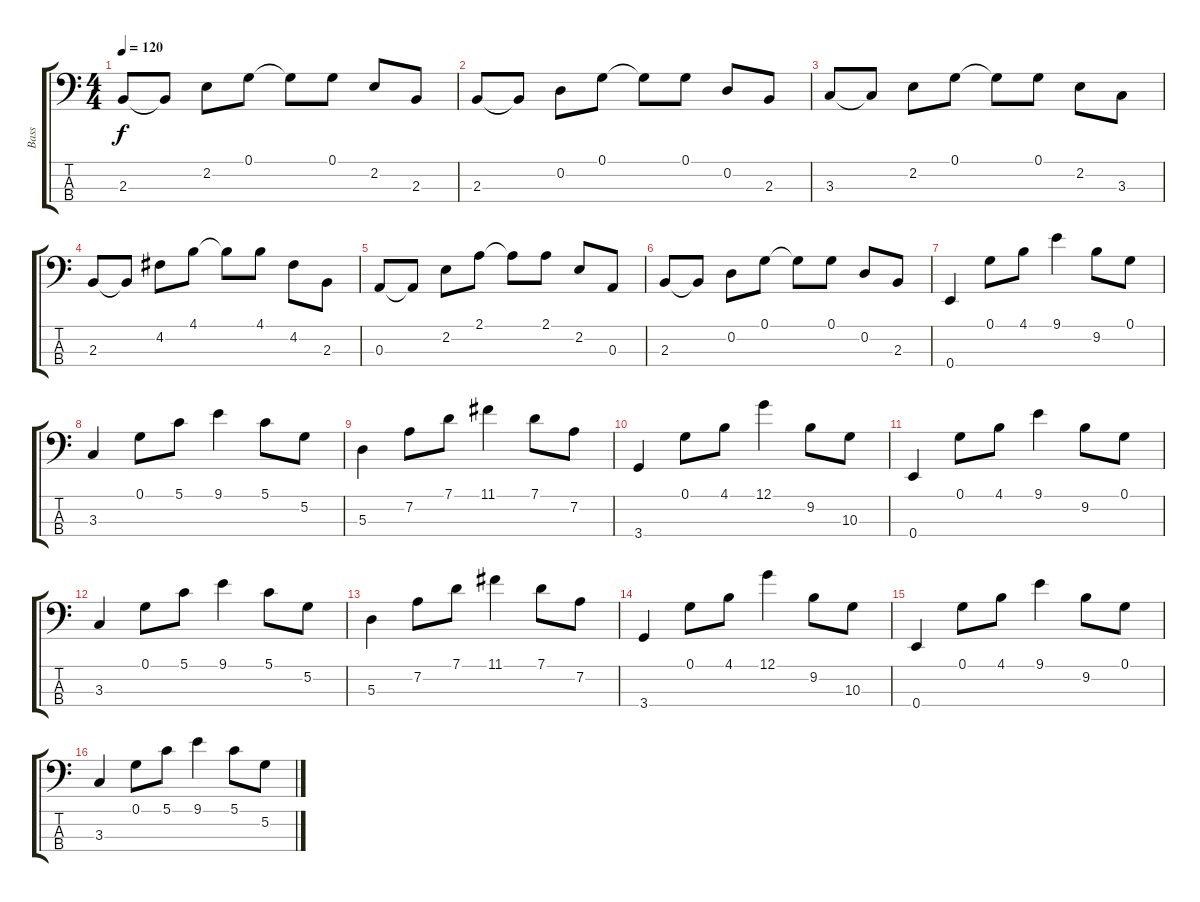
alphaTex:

\track ("Bass" "Bass") {instrument acousticbass}
\staff {score tabs}
\tuning (G2 D2 A1 E1) {hide}
\ts (4 4)
\tempo 120
\clef f4
\ks c
2.3.8{dy f} 2.3{t}.8 2.2.8 0.1.8 0.1{t}.8 0.1.8 2.2.8 2.3.8 |
2.3.8 2.3{t}.8 0.2.8 0.1.8 0.1{t}.8 0.1.8 0.2.8 2.3.8 |
3.3.8 3.3{t}.8 2.2.8 0.1.8 0.1{t}.8 0.1.8 2.2.8 3.3.8 |
2.3.8 2.3{t}.8 4.2.8 4.1.8 4.1{t}.8 4.1.8 4.2.8 2.3.8 |
0.3.8 0.3{t}.8 2.2.8 2.1.8 2.1{t}.8 2.1.8 2.2.8 0.3.8 |
2.3.8 2.3{t}.8 0.2.8 0.1.8 0.1{t}.8 0.1.8 0.2.8 2.3.8 |
0.4.4 0.1.8 4.1.8 9.1.4 9.2.8 0.1.8 |
3.3.4 0.1.8 5.1.8 9.1.4 5.1.8 5.2.8 |
5.3.4 7.2.8 7.1.8 11.1.4 7.1.8 7.2.8 |
3.4.4 0.1.8 4.1.8 12.1.4 9.2.8 10.3.8 |
0.4.4 0.1.8 4.1.8 9.1.4 9.2.8 0.1.8 |
3.3.4 0.1.8 5.1.8 9.1.4 5.1.8 5.2.8 |
5.3.4 7.2.8 7.1.8 11.1.4 7.1.8 7.2.8 |
3.4.4 0.1.8 4.1.8 12.1.4 9.2.8 10.3.8 |
0.4.4 0.1.8 4.1.8 9.1.4 9.2.8 0.1.8 |
3.3.4 0.1.8 5.1.8 9.1.4 5.1.8 5.2.8
